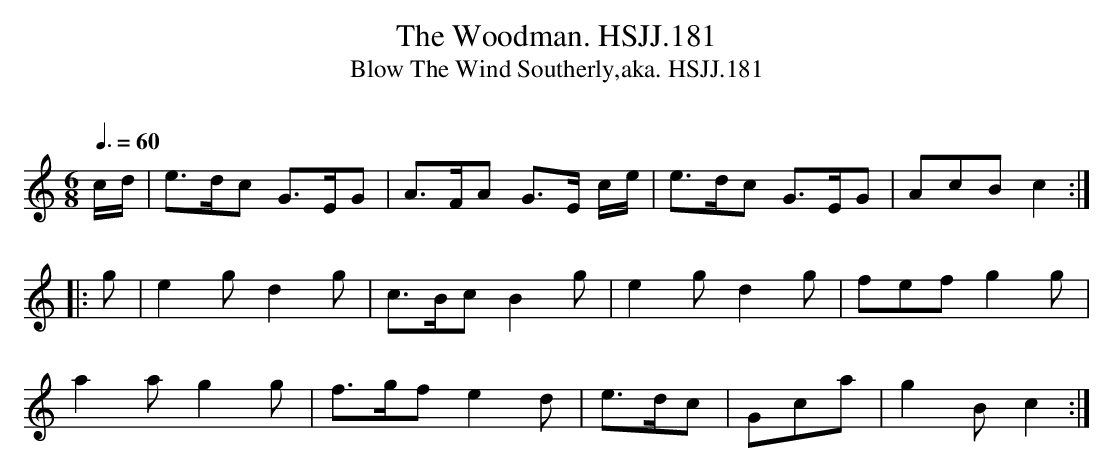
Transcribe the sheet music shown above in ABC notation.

X:1
T:Woodman. HSJJ.181, The
T:Blow The Wind Southerly,aka. HSJJ.181
M:6/8
L:1/8
Q:3/8=60
O:
K:C
c/d/|e>dc G>EG|A>FA G>E c/e/|e>dc G>EG|AcBc2:|
|:g|e2gd2g|c>BcB2g|e2gd2g|fefg2g|
a2ag2g|f>gfe2d|e>dc|Gca|g2Bc2:|
